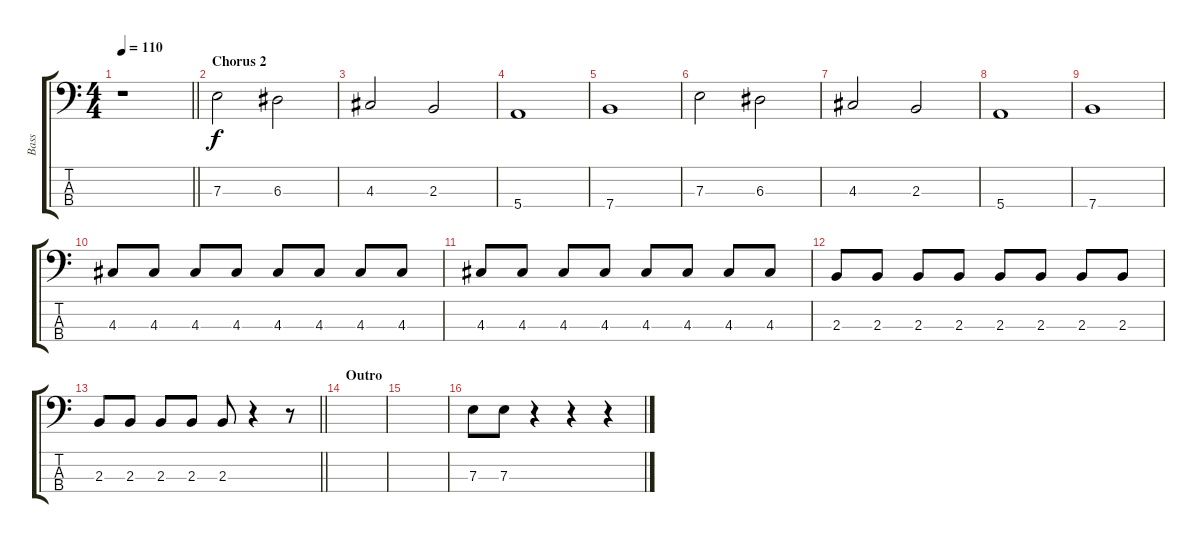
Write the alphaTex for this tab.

\track ("Bass" "Bass") {instrument electricbassfinger}
\staff {score tabs}
\tuning (G2 D2 A1 E1) {hide}
\ts (4 4)
\tempo 110
\clef f4
\barLineRight lightlight
\ks c
r.1{dy f} |
\section ("" "Chorus 2")
7.3.2 6.3.2 |
4.3.2 2.3.2 |
5.4.1 |
7.4.1 |
7.3.2 6.3.2 |
4.3.2 2.3.2 |
5.4.1 |
7.4.1 |
4.3.8 4.3.8 4.3.8 4.3.8 4.3.8 4.3.8 4.3.8 4.3.8 |
4.3.8 4.3.8 4.3.8 4.3.8 4.3.8 4.3.8 4.3.8 4.3.8 |
2.3.8 2.3.8 2.3.8 2.3.8 2.3.8 2.3.8 2.3.8 2.3.8 |
\barLineRight lightlight
2.3.8 2.3.8 2.3.8 2.3.8 2.3.8 r.4 r.8 |
\section ("" "Outro")
|
|
7.3.8 7.3.8 r.4 r.4 r.4
